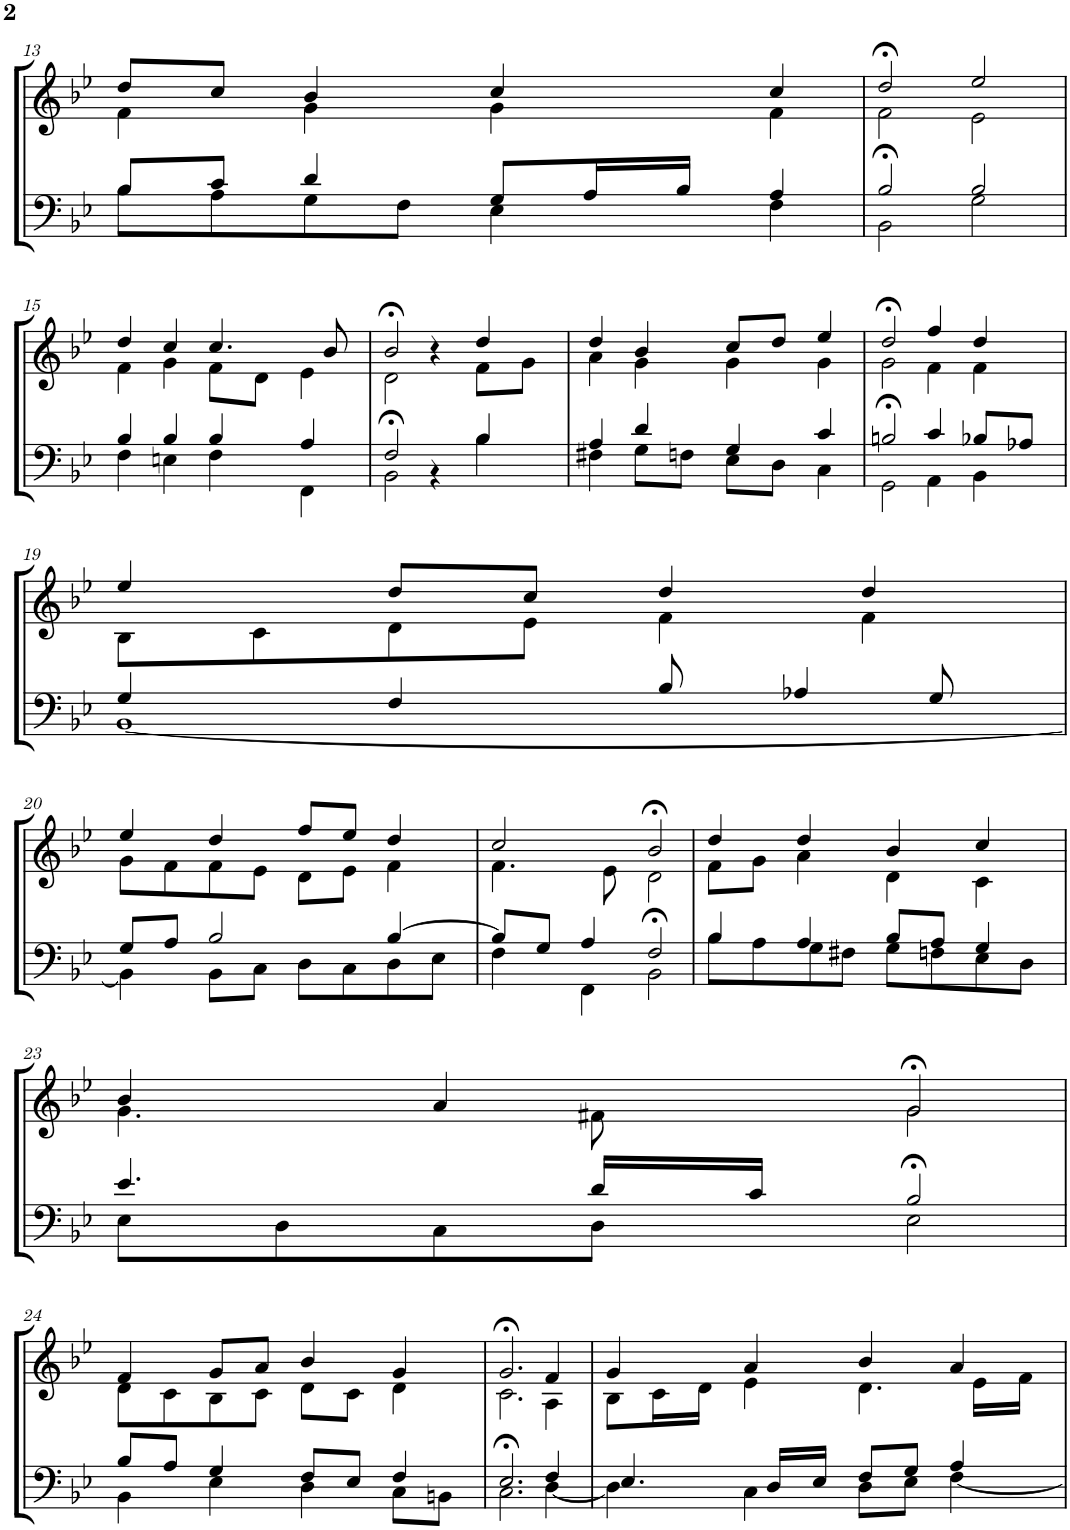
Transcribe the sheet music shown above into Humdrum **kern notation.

**kern	**kern
*part2	*part1
*staff2	*staff1
*I"Tenor/Baß	*I"Sopran/Alt
!!LO:PB:g=z
*clefF4	*clefG2
*k[b-e-]	*k[b-e-]
*M4/4	*M4/4
=13	=13
*^	*^
8B-/L	8B-\L	8dd/L	4f\
8c/J	8A\	8cc/J	.
4d/	8G\	4b-/	4g\
.	8F\J	.	.
8G/L	4E-\	4cc/	4g\
16A/L	.	.	.
16B-/JJ	.	.	.
4A/	4F\	4cc/	4f\
=14	=14	=14	=14
2B-/	2BB->\	2dd>/	2f\
2B-/	2G\	2ee-/	2e-\
!!LO:LB:g=z	!!
=15	=15	=15	=15
4B-/	4F\	4dd/	4f\
4B-/	4En\	4cc/	4g\
4B-/	4F\	4.cc/	8f\L
.	.	.	8d\J
4A/	4FF\	.	4e-\
.	.	8b-/	.
=16	=16	=16	=16
2F/	2BB->\	2b->/	2d\
4ryy	4r	4r	4ryy
4B-/	4B-\	4dd/	8f\L
.	.	.	8g\J
=17	=17	=17	=17
4A/	4F#X\	4dd/	4a\
4d/	8G\L	4b-/	4g\
.	8Fn\J	.	.
4G/	8E-\L	8cc/L	4g\
.	8D\J	8dd/J	.
4c/	4C\	4ee-/	4g\
=18	=18	=18	=18
2Bn/	2GG>\	2dd>/	2g\
4c/	4AA\	4ff/	4f\
8B-X/L	4BB-\	4dd/	4f\
8A-X/J	.	.	.
!!LO:LB:g=z	!!
=19	=19	=19	=19
4G/	[1BB-	4ee-/	8B-\L
.	.	.	8c\
4F/	.	8dd/L	8d\
.	.	8cc/J	8e-\J
8B-/	.	4dd/	4f\
4A-X/	.	.	.
.	.	4dd/	4f\
8G/	.	.	.
!!LO:LB:g=z	!!
=20	=20	=20	=20
8G/L	4BB-\]	4ee-/	8g\L
8A/J	.	.	8f\
2B-/	8BB-\L	4dd/	8f\
.	8C\J	.	8e-\J
.	8D\L	8ff/L	8d\L
.	8C\	8ee-/J	8e-\J
[4B-/	8D\	4dd/	4f\
.	8E-\J	.	.
=21	=21	=21	=21
8B-/L]	4F\	2cc/	4.f\
8G/J	.	.	.
4A/	4FF\	.	.
.	.	.	8e-\
2F/	2BB->\	2b->/	2d\
=22	=22	=22	=22
4B-/	8B-\L	4dd/	8f\L
.	8A\	.	8g\J
4A/	8G\	4dd/	4a\
.	8F#X\J	.	.
8B-/L	8G\L	4b-/	4d\
8A/J	8Fn\	.	.
4G/	8E-\	4cc/	4c\
.	8D\J	.	.
!!LO:LB:g=z	!!
=23	=23	=23	=23
4.e-/	8E-\L	4b-/	4.g\
.	8D\	.	.
.	8C\	4a/	.
16d/LL	8D\J	.	8f#X\
16c/JJ	.	.	.
2B-/	2E->\	2g>/	2g\
!!LO:LB:g=z	!!
=24	=24	=24	=24
8B-/L	4BB-\	4f/	8d\L
8A/J	.	.	8c\
4G/	4E-\	8g/L	8B-\
.	.	8a/J	8c\J
8F/L	4D\	4b-/	8d\L
8E-/J	.	.	8c\J
4F/	8C\L	4g/	4d\
.	8BBn\J	.	.
=25	=25	=25	=25
2.E-/	2.C>\	2.g>/	2.c\
4F/	[4D\	4f/	4A\
=26	=26	=26	=26
4.E-/	4D\]	4g/	8B-\L
.	.	.	16c\L
.	.	.	16d\JJ
.	4C\	4a/	4e-\
16D/LL	.	.	.
16E-/JJ	.	.	.
8F/L	8D\L	4b-/	4.d\
8G/J	8E-\J	.	.
4A/	[4F\	4a/	.
.	.	.	16e-\LL
.	.	.	16f\JJ
*v	*v	*	*
*	*v	*v
=	=
*-	*-
